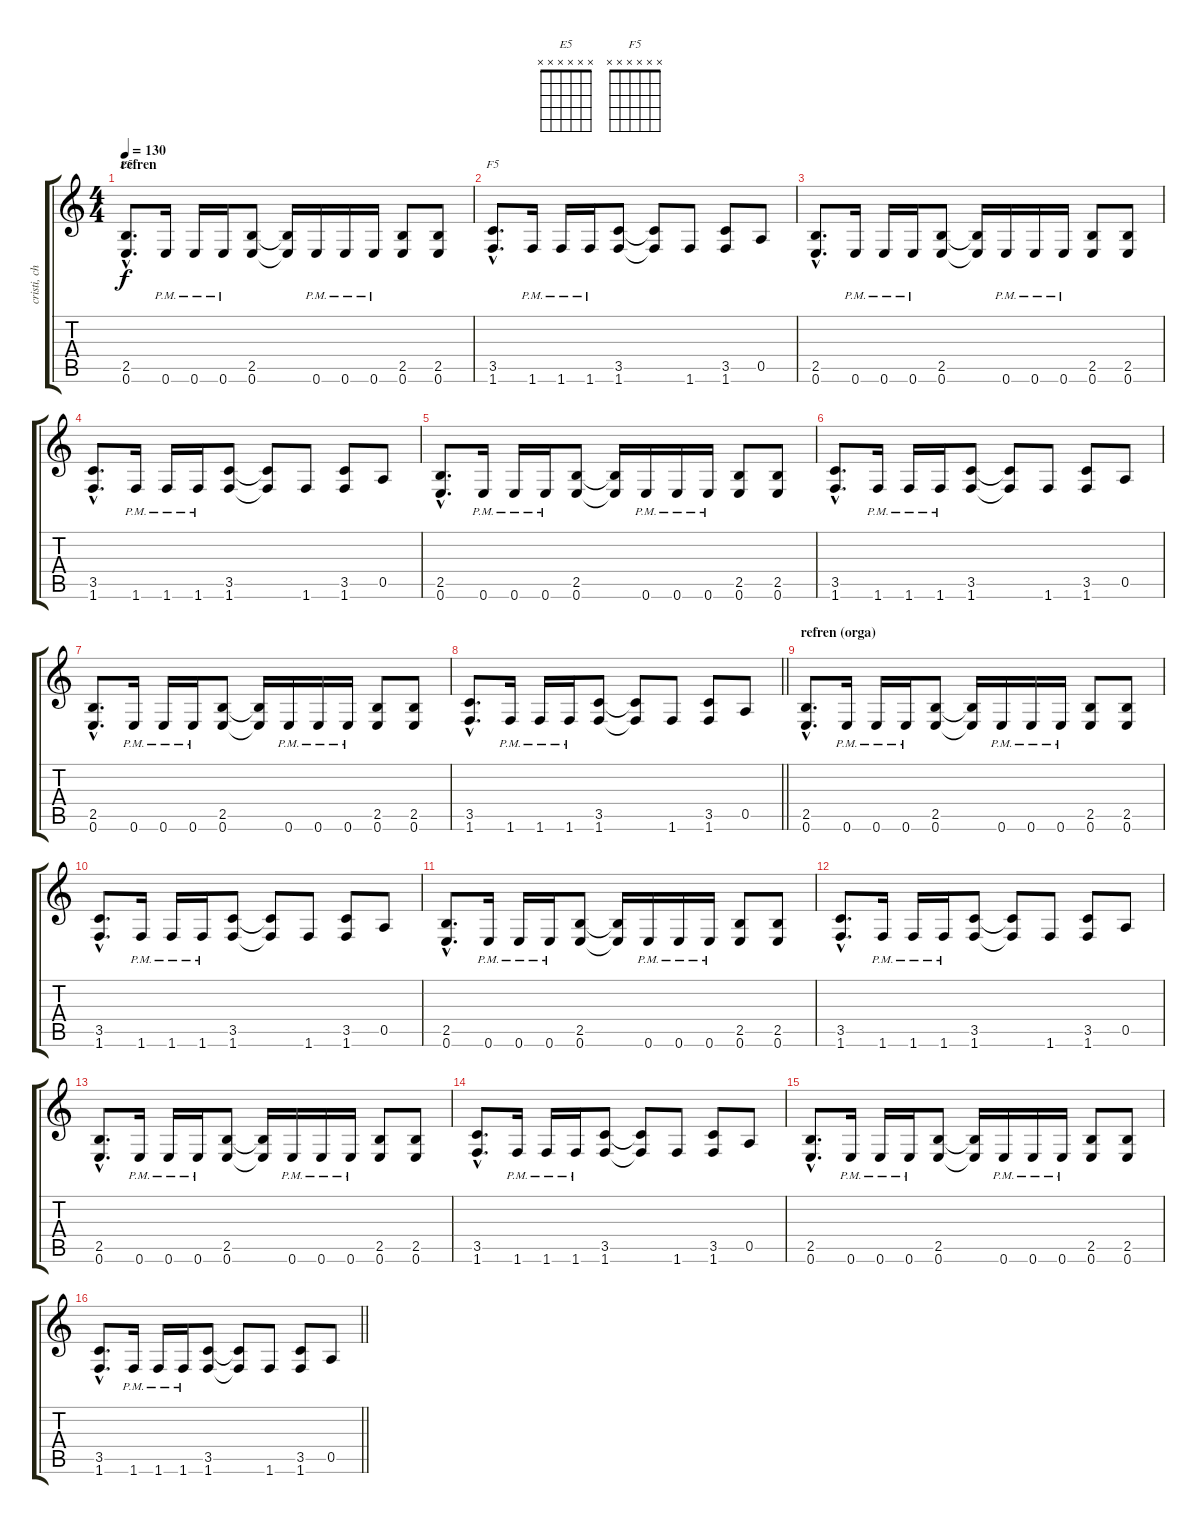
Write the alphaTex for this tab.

\track ("cristi, chitara" "cristi, ch") {instrument distortionguitar}
\staff {score tabs}
\tuning (E4 B3 G3 D3 A2 E2) {hide}
\chord ("E5" x x x x x x) {firstfret 0}
\chord ("F5" x x x x x x) {firstfret 0}
\ts (4 4)
\section ("" "refren")
\tempo 130
\clef g2
\ks c
(2.5{hac} 0.6{hac}).8{d ch "E5" dy f} 0.6{pm}.16 0.6{pm}.16 0.6{pm}.16 (2.5 0.6).8 (2.5{t} 0.6{t}).16 0.6{pm}.16 0.6{pm}.16 0.6{pm}.16 (2.5 0.6).8 (2.5 0.6).8 |
(3.5{hac} 1.6{hac}).8{d ch "F5"} 1.6{pm}.16 1.6{pm}.16 1.6{pm}.16 (3.5 1.6).8 (3.5{t} 1.6{t}).8 1.6.8 (3.5 1.6).8 0.5.8 |
(2.5{hac} 0.6{hac}).8{d} 0.6{pm}.16 0.6{pm}.16 0.6{pm}.16 (2.5 0.6).8 (2.5{t} 0.6{t}).16 0.6{pm}.16 0.6{pm}.16 0.6{pm}.16 (2.5 0.6).8 (2.5 0.6).8 |
(3.5{hac} 1.6{hac}).8{d} 1.6{pm}.16 1.6{pm}.16 1.6{pm}.16 (3.5 1.6).8 (3.5{t} 1.6{t}).8 1.6.8 (3.5 1.6).8 0.5.8 |
(2.5{hac} 0.6{hac}).8{d} 0.6{pm}.16 0.6{pm}.16 0.6{pm}.16 (2.5 0.6).8 (2.5{t} 0.6{t}).16 0.6{pm}.16 0.6{pm}.16 0.6{pm}.16 (2.5 0.6).8 (2.5 0.6).8 |
(3.5{hac} 1.6{hac}).8{d} 1.6{pm}.16 1.6{pm}.16 1.6{pm}.16 (3.5 1.6).8 (3.5{t} 1.6{t}).8 1.6.8 (3.5 1.6).8 0.5.8 |
(2.5{hac} 0.6{hac}).8{d} 0.6{pm}.16 0.6{pm}.16 0.6{pm}.16 (2.5 0.6).8 (2.5{t} 0.6{t}).16 0.6{pm}.16 0.6{pm}.16 0.6{pm}.16 (2.5 0.6).8 (2.5 0.6).8 |
\barLineRight lightlight
(3.5{hac} 1.6{hac}).8{d} 1.6{pm}.16 1.6{pm}.16 1.6{pm}.16 (3.5 1.6).8 (3.5{t} 1.6{t}).8 1.6.8 (3.5 1.6).8 0.5.8 |
\section ("" "refren (orga)")
(2.5{hac} 0.6{hac}).8{d} 0.6{pm}.16 0.6{pm}.16 0.6{pm}.16 (2.5 0.6).8 (2.5{t} 0.6{t}).16 0.6{pm}.16 0.6{pm}.16 0.6{pm}.16 (2.5 0.6).8 (2.5 0.6).8 |
(3.5{hac} 1.6{hac}).8{d} 1.6{pm}.16 1.6{pm}.16 1.6{pm}.16 (3.5 1.6).8 (3.5{t} 1.6{t}).8 1.6.8 (3.5 1.6).8 0.5.8 |
(2.5{hac} 0.6{hac}).8{d} 0.6{pm}.16 0.6{pm}.16 0.6{pm}.16 (2.5 0.6).8 (2.5{t} 0.6{t}).16 0.6{pm}.16 0.6{pm}.16 0.6{pm}.16 (2.5 0.6).8 (2.5 0.6).8 |
(3.5{hac} 1.6{hac}).8{d} 1.6{pm}.16 1.6{pm}.16 1.6{pm}.16 (3.5 1.6).8 (3.5{t} 1.6{t}).8 1.6.8 (3.5 1.6).8 0.5.8 |
(2.5{hac} 0.6{hac}).8{d} 0.6{pm}.16 0.6{pm}.16 0.6{pm}.16 (2.5 0.6).8 (2.5{t} 0.6{t}).16 0.6{pm}.16 0.6{pm}.16 0.6{pm}.16 (2.5 0.6).8 (2.5 0.6).8 |
(3.5{hac} 1.6{hac}).8{d} 1.6{pm}.16 1.6{pm}.16 1.6{pm}.16 (3.5 1.6).8 (3.5{t} 1.6{t}).8 1.6.8 (3.5 1.6).8 0.5.8 |
(2.5{hac} 0.6{hac}).8{d} 0.6{pm}.16 0.6{pm}.16 0.6{pm}.16 (2.5 0.6).8 (2.5{t} 0.6{t}).16 0.6{pm}.16 0.6{pm}.16 0.6{pm}.16 (2.5 0.6).8 (2.5 0.6).8 |
\barLineRight lightlight
(3.5{hac} 1.6{hac}).8{d} 1.6{pm}.16 1.6{pm}.16 1.6{pm}.16 (3.5 1.6).8 (3.5{t} 1.6{t}).8 1.6.8 (3.5 1.6).8 0.5.8
